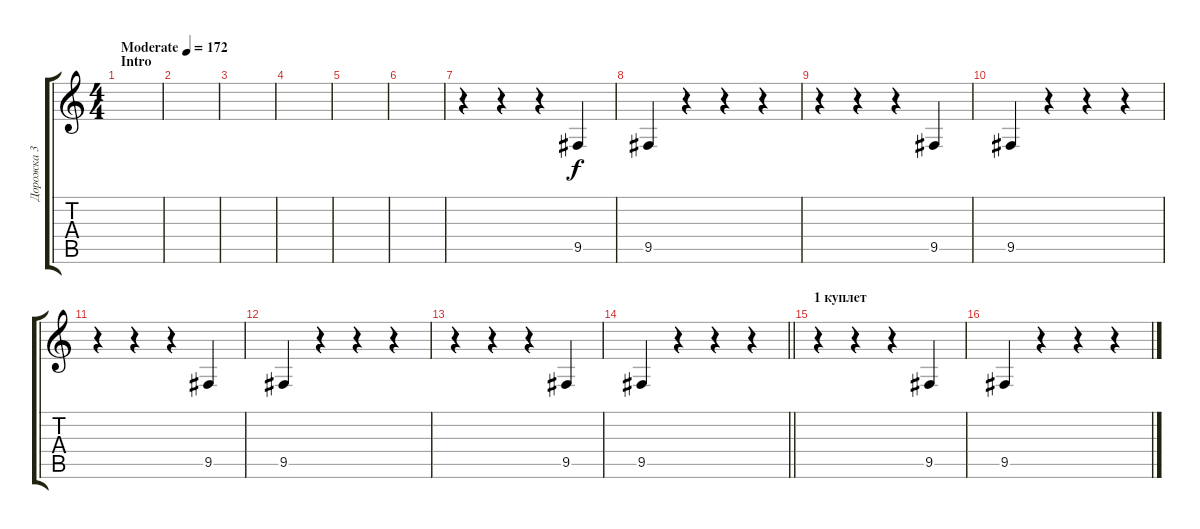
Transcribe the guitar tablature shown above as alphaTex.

\track ("Дорожка 3" "Дорожка 3") {instrument taikodrum}
\staff {score tabs}
\tuning (E4 B3 G3 D3 A2 E2) {hide}
\ts (4 4)
\section ("" "Intro")
\tempo (172 "Moderate")
\clef g2
\ks c
|
|
|
|
|
|
r.4 r.4 r.4 9.5.4 |
9.5.4 r.4 r.4 r.4 |
r.4 r.4 r.4 9.5.4 |
9.5.4 r.4 r.4 r.4 |
r.4 r.4 r.4 9.5.4 |
9.5.4 r.4 r.4 r.4 |
r.4 r.4 r.4 9.5.4 |
\barLineRight lightlight
9.5.4 r.4 r.4 r.4 |
\section ("" "1 куплет")
r.4 r.4 r.4 9.5.4 |
9.5.4 r.4 r.4 r.4
